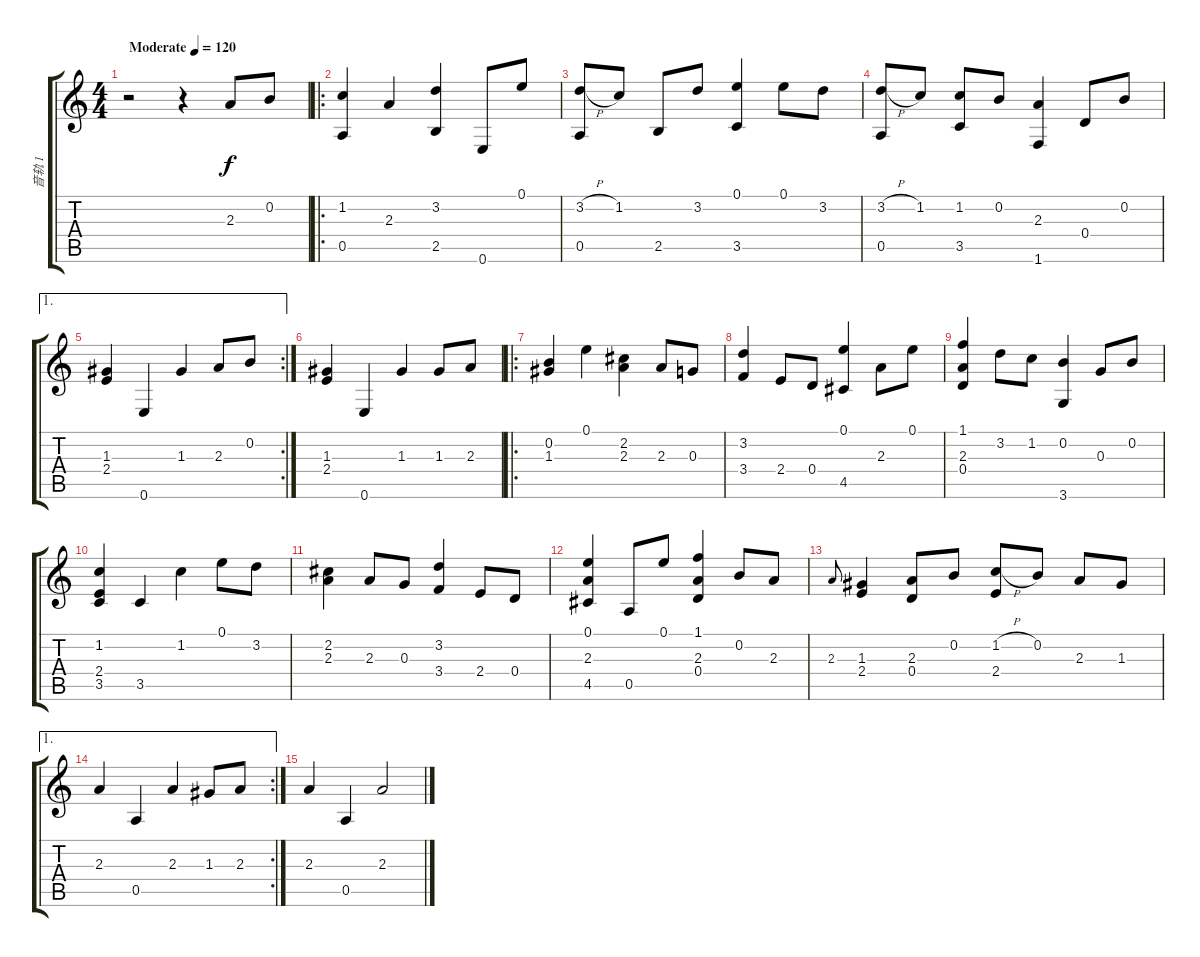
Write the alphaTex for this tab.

\track ("音轨 1" "音轨 1") {instrument acousticguitarnylon}
\staff {score tabs}
\tuning (E4 B3 G3 D3 A2 E2) {hide}
\ts (4 4)
\tempo (120 "Moderate")
\clef g2
\ks c
r.2{dy f instrument acousticguitarnylon} r.4 2.3.8 0.2.8 |
\ro
(1.2 0.5).4 2.3.4 (3.2 2.5).4 0.6.8 0.1.8 |
(3.2{h} 0.5).8 1.2.8 2.5.8 3.2.8 (0.1 3.5).4 0.1.8 3.2.8 |
(3.2{h} 0.5).8 1.2.8 (1.2 3.5).8 0.2.8 (2.3 1.6).4 0.4.8 0.2.8 |
\ae 1
\rc 2
(1.3 2.4).4 0.6.4 1.3.4 2.3.8 0.2.8 |
(1.3 2.4).4 0.6.4 1.3.4 1.3.8 2.3.8 |
\ro
(0.2 1.3).4 0.1.4 (2.2 2.3).4 2.3.8 0.3.8 |
(3.2 3.4).4 2.4.8 0.4.8 (0.1 4.5).4 2.3.8 0.1.8 |
(1.1 2.3 0.4).4 3.2.8 1.2.8 (0.2 3.6).4 0.3.8 0.2.8 |
(1.2 2.4 3.5).4 3.5.4 1.2.4 0.1.8 3.2.8 |
(2.2 2.3).4 2.3.8 0.3.8 (3.2 3.4).4 2.4.8 0.4.8 |
(0.1 2.3 4.5).4 0.5.8 0.1.8 (1.1 2.3 0.4).4 0.2.8 2.3.8 |
2.3.8{gr onbeat} (1.3 2.4).4 (2.3 0.4).8 0.2.8 (1.2{h} 2.4).8 0.2.8 2.3.8 1.3.8 |
\ae 1
\rc 2
2.3.4 0.5.4 2.3.4 1.3.8 2.3.8 |
2.3.4 0.5.4 2.3.2
